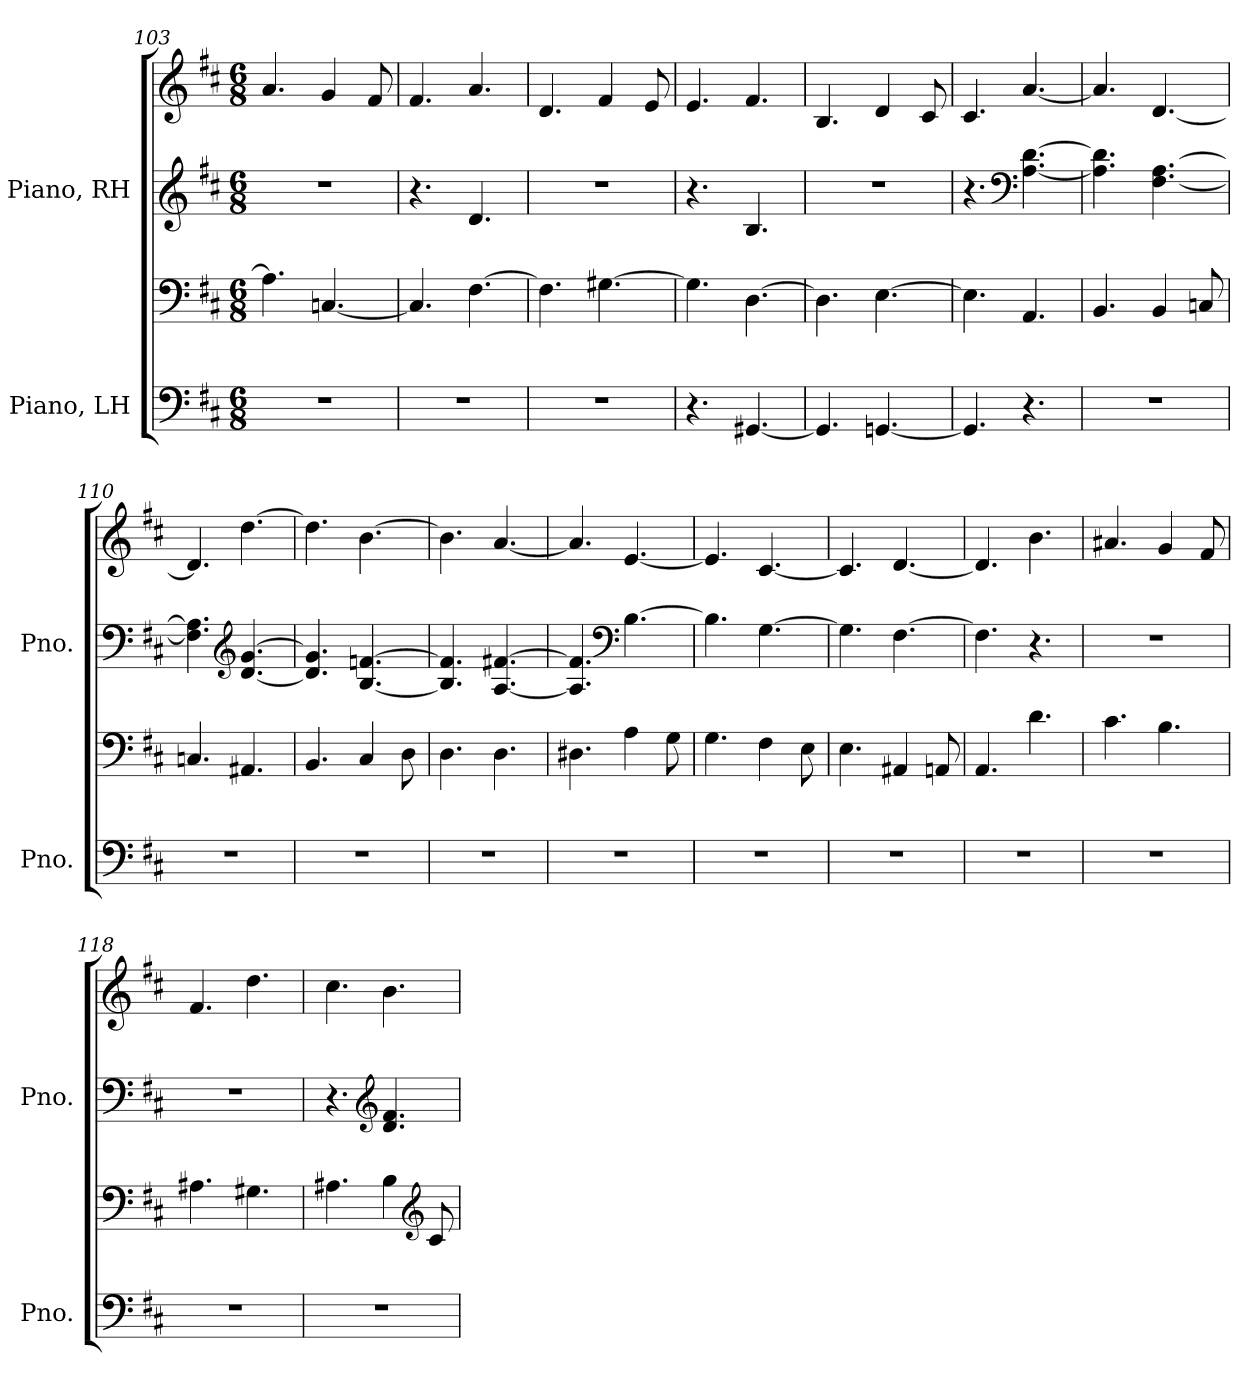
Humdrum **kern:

**kern	**kern	**kern	**kern
*part2	*part2	*part1	*part1
*staff4	*staff3	*staff2	*staff1
*I"Piano, LH	*	*I"Piano, RH	*
*I'Pno.	*	*I'Pno.	*
*clefF4	*clefF4	*clefG2	*clefG2
*k[f#c#]	*k[f#c#]	*k[f#c#]	*k[f#c#]
*M6/8	*M6/8	*M6/8	*M6/8
=103	=103	=103	=103
2.r	4.A\]	2.r	4.a/
.	[4.Cn/	.	4g/
.	.	.	8f#/
!!LO:PB:g=z
=104	=104	=104	=104
2.r	4.C/]	4.r	4.f#/
.	[4.F#\	4.d/	4.a/
=105	=105	=105	=105
2.r	4.F#\]	2.r	4.d/
.	[4.G#X\	.	4f#/
.	.	.	8e/
=106	=106	=106	=106
4.r	4.G#\]	4.r	4.e/
[4.GG#X/	[4.D\	4.B/	4.f#/
=107	=107	=107	=107
4.GG#/]	4.D\]	2.r	4.B/
[4.GGn/	[4.E\	.	4d/
.	.	.	8c#/
=108	=108	=108	=108
4.GG/]	4.E\]	4.r	4.c#/
*	*	*clefF4	*
4.r	4.AA/	[4.A\ [4.d\	[4.a/
=109	=109	=109	=109
2.r	4.BB/	4.A\] 4.d\]	4.a/]
.	4BB/	[4.F#\ [4.A\	[4.d/
.	8Cn/	.	.
=110	=110	=110	=110
2.r	4.Cn/	4.F#\] 4.A\]	4.d/]
*	*	*clefG2	*
.	4.AA#X/	[4.d/ [4.g/	[4.dd\
!!LO:LB:g=z
=111	=111	=111	=111
2.r	4.BB/	4.d/] 4.g/]	4.dd\]
.	4C#/	[4.B/ [4.fn/	[4.b\
.	8D\	.	.
=112	=112	=112	=112
2.r	4.D\	4.B/] 4.f/]	4.b\]
.	4.D\	[4.A/ [4.f#X/	[4.a/
=113	=113	=113	=113
2.r	4.D#X\	4.A/] 4.f#/]	4.a/]
*	*	*clefF4	*
.	4A\	[4.B\	[4.e/
.	8G\	.	.
=114	=114	=114	=114
2.r	4.G\	4.B\]	4.e/]
.	4F#\	[4.G\	[4.c#/
.	8E\	.	.
=115	=115	=115	=115
2.r	4.E\	4.G\]	4.c#/]
.	4AA#X/	[4.F#\	[4.d/
.	8AAn/	.	.
=116	=116	=116	=116
2.r	4.AA/	4.F#\]	4.d/]
.	4.d\	4.r	4.b\
=117	=117	=117	=117
2.r	4.c#\	2.r	4.a#X/
.	4.B\	.	4g/
.	.	.	8f#/
=118	=118	=118	=118
2.r	4.A#X\	2.r	4.f#/
.	4.G#X\	.	4.dd\
!!LO:LB:g=z
=119	=119	=119	=119
2.r	4.A#X\	4.r	4.cc#\
*	*	*clefG2	*
.	4B\	4.d/ 4.f#/	4.b\
*	*clefG2	*	*
.	8c#/	.	.
=	=	=	=
*-	*-	*-	*-
